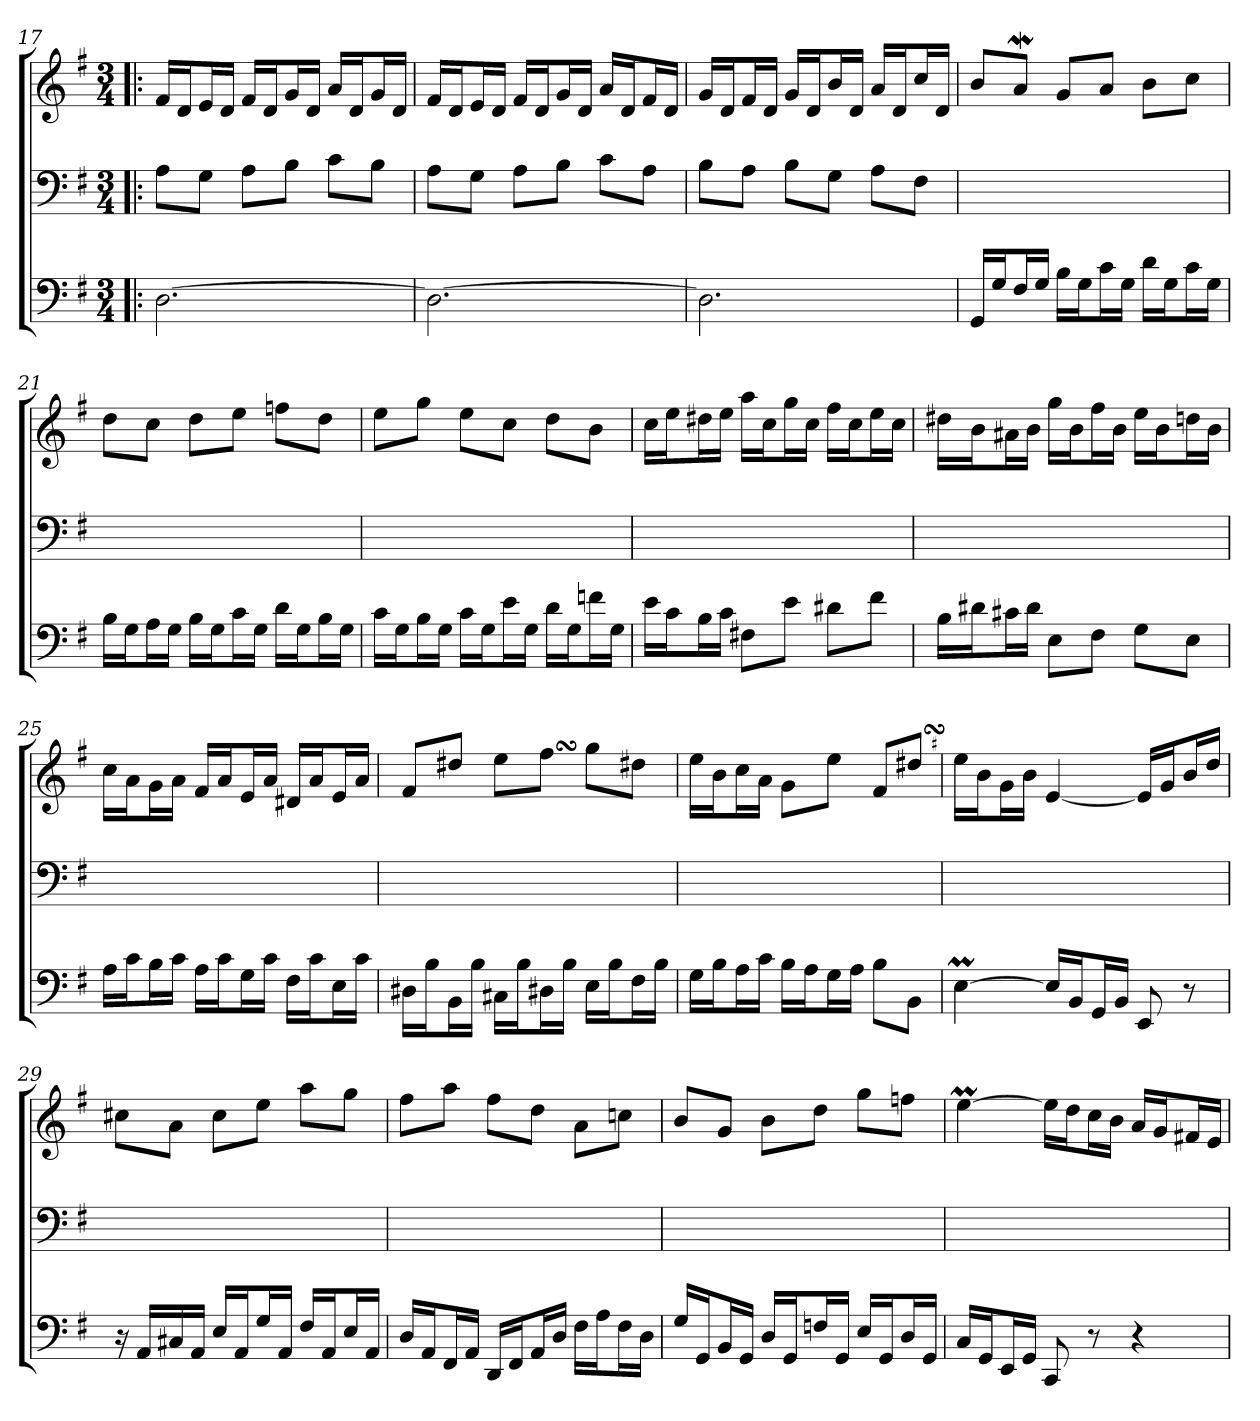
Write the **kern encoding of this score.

**kern	**kern	**kern
*part3	*part2	*part1
*staff3	*staff2	*staff1
*clefF4	*clefF4	*clefG2
*k[f#]	*k[f#]	*k[f#]
*G:	*G:	*G:
*M3/4	*M3/4	*M3/4
=17!|:	=17!|:	=17!|:
[2.D	8A\L	16f#/LL
.	.	16d/J
.	8G\J	16e/L
.	.	16d/JJ
.	8A\L	16f#/LL
.	.	16d/J
.	8B\J	16g/L
.	.	16d/JJ
.	8c\L	16a/LL
.	.	16d/J
.	8B\J	16g/L
.	.	16d/JJ
=18	=18	=18
2.D_	8A\L	16f#/LL
.	.	16d/J
.	8G\J	16e/L
.	.	16d/JJ
.	8A\L	16f#/LL
.	.	16d/J
.	8B\J	16g/L
.	.	16d/JJ
.	8c\L	16a/LL
.	.	16d/J
.	8A\J	16f#/L
.	.	16d/JJ
=19	=19	=19
2.D]	8B\L	16g/LL
.	.	16d/J
.	8A\J	16f#/L
.	.	16d/JJ
.	8B\L	16g/LL
.	.	16d/J
.	8G\J	16b/L
.	.	16d/JJ
.	8A\L	16a/LL
.	.	16d/J
.	8F#\J	16cc/L
.	.	16d/JJ
=20	=20	=20
16GG/LL	2.ryy	8b/L
16G/J	.	.
16F#/L	.	8aW/J
16G/JJ	.	.
16B\LL	.	8g/L
16G\J	.	.
16c\L	.	8a/J
16G\JJ	.	.
16d\LL	.	8b\L
16G\J	.	.
16c\L	.	8cc\J
16G\JJ	.	.
=21	=21	=21
16B\LL	2.ryy	8dd\L
16G\J	.	.
16A\L	.	8cc\J
16G\JJ	.	.
16B\LL	.	8dd\L
16G\J	.	.
16c\L	.	8ee\J
16G\JJ	.	.
16d\LL	.	8ffn\L
16G\J	.	.
16B\L	.	8dd\J
16G\JJ	.	.
=22	=22	=22
16c\LL	2.ryy	8ee\L
16G\J	.	.
16B\L	.	8gg\J
16G\JJ	.	.
16c\LL	.	8ee\L
16G\J	.	.
16e\L	.	8cc\J
16G\JJ	.	.
16d\LL	.	8dd\L
16G\J	.	.
16fn\L	.	8b\J
16G\JJ	.	.
=23	=23	=23
16e\LL	2.ryy	16cc\LL
16c\J	.	16ee\J
16B\L	.	16dd#X\L
16c\JJ	.	16ee\JJ
8F#X\L	.	16aa\LL
.	.	16cc\J
8e\J	.	16gg\L
.	.	16cc\JJ
8d#X\L	.	16ff#\LL
.	.	16cc\J
8f#\J	.	16ee\L
.	.	16cc\JJ
=24	=24	=24
16B\LL	2.ryy	16dd#X\LL
16d#X\J	.	16b\J
16c#X\L	.	16a#X\L
16d#\JJ	.	16b\JJ
8E\L	.	16gg\LL
.	.	16b\J
8F#\J	.	16ff#\L
.	.	16b\JJ
8G\L	.	16ee\LL
.	.	16b\J
8E\J	.	16ddn\L
.	.	16b\JJ
=25	=25	=25
16A\LL	2.ryy	16cc\LL
16c\J	.	16a\J
16B\L	.	16g\L
16c\JJ	.	16a\JJ
16A\LL	.	16f#/LL
16c\J	.	16a/J
16G\L	.	16e/L
16c\JJ	.	16a/JJ
16F#\LL	.	16d#X/LL
16c\J	.	16a/J
16E\L	.	16e/L
16c\JJ	.	16a/JJ
=26	=26	=26
16D#X\LL	2.ryy	8f#/L
16B\J	.	.
16BB\L	.	8dd#X/J
16B\JJ	.	.
16C#X\LL	.	8ee\L
16B\J	.	.
16D#X\L	.	8ff#SsS\J
16B\JJ	.	.
16E\LL	.	8gg\L
16B\J	.	.
16F#\L	.	8dd#X\J
16B\JJ	.	.
=27	=27	=27
16G\LL	2.ryy	16ee\LL
16B\J	.	16b\J
16A\L	.	16cc\L
16c\JJ	.	16a\JJ
16B\LL	.	8g\L
16A\J	.	.
16G\L	.	8ee\J
16A\JJ	.	.
8B\L	.	8f#/L
8BB\J	.	8dd#XSsS/J
=28	=28	=28
[4EM	2.ryy	16ee\LL
.	.	16b\J
.	.	16g\L
.	.	16b\JJ
16E/LL]	.	[4e
16BB/J	.	.
16GG/L	.	.
16BB/JJ	.	.
8EE	.	16e/LL]
.	.	16g/J
8r	.	16b/L
.	.	16dd/JJ
=29	=29	=29
16r	2.ryy	8cc#X\L
16AA/LL	.	.
16C#X/	.	8a\J
16AA/JJ	.	.
16E/LL	.	8cc#\L
16AA/J	.	.
16G/L	.	8ee\J
16AA/JJ	.	.
16F#/LL	.	8aa\L
16AA/J	.	.
16E/L	.	8gg\J
16AA/JJ	.	.
=30	=30	=30
16D/LL	2.ryy	8ff#\L
16AA/J	.	.
16FF#/L	.	8aa\J
16AA/JJ	.	.
16DD/LL	.	8ff#\L
16FF#/J	.	.
16AA/L	.	8dd\J
16D/JJ	.	.
16F#\LL	.	8a\L
16A\J	.	.
16F#\L	.	8ccn\J
16D\JJ	.	.
=31	=31	=31
16G/LL	2.ryy	8b/L
16GG/J	.	.
16BB/L	.	8g/J
16GG/JJ	.	.
16D/LL	.	8b\L
16GG/J	.	.
16Fn/L	.	8dd\J
16GG/JJ	.	.
16E/LL	.	8gg\L
16GG/J	.	.
16D/L	.	8ffn\J
16GG/JJ	.	.
=32	=32	=32
16C/LL	2.ryy	[4eeM
16GG/J	.	.
16EE/L	.	.
16GG/JJ	.	.
8CC	.	16ee\LL]
.	.	16dd\J
8r	.	16cc\L
.	.	16b\JJ
4r	.	16a/LL
.	.	16g/J
.	.	16f#X/L
.	.	16e/JJ
=	=	=
*-	*-	*-
